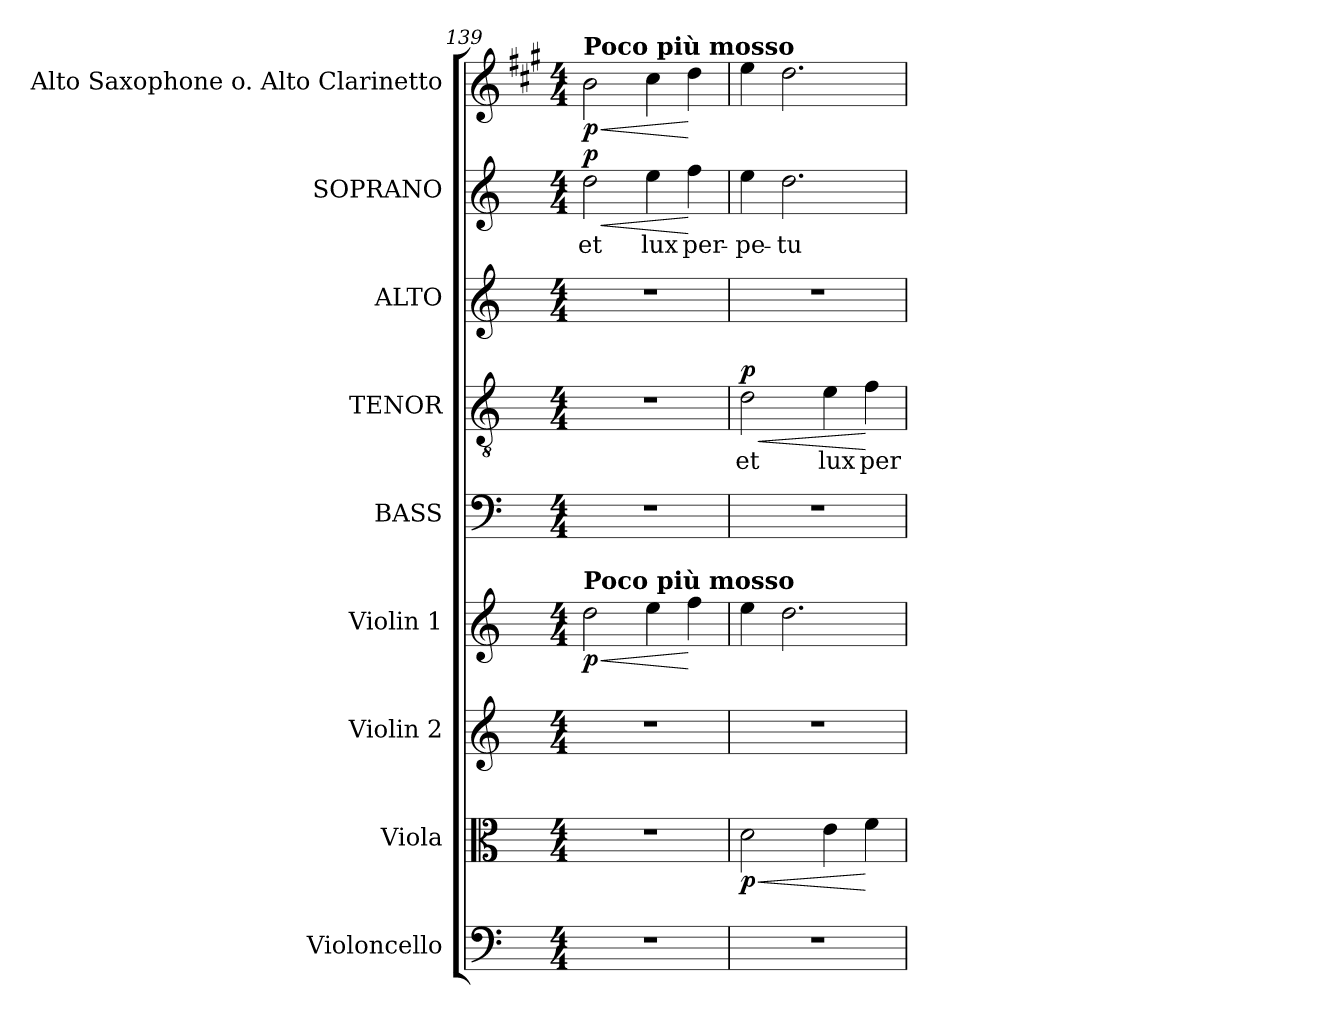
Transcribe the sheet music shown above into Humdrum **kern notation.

**kern	**kern	**dynam	**kern	**kern	**dynam	**kern	**kern	**text	**dynam	**kern	**kern	**text	**dynam	**kern	**dynam
*part9	*part8	*part8	*part7	*part6	*part6	*part5	*part4	*part4	*part4	*part3	*part2	*part2	*part2	*part1	*part1
*staff9	*staff8	*staff8	*staff7	*staff6	*staff6	*staff5	*staff4	*staff4	*staff4	*staff3	*staff2	*staff2	*staff2	*staff1	*staff1
*I"Violoncello	*I"Viola	*	*I"Violin 2	*I"Violin 1	*	*I"BASS	*I"TENOR	*	*	*I"ALTO	*I"SOPRANO	*	*	*I"Alto Saxophone o. Alto Clarinetto	*
*I'Vc.	*I'Vla.	*	*I'Vln. 2	*I'Vln. 1	*	*I'B.	*I'T.	*	*	*I'A.	*I'S.	*	*	*I'Alto Sax. o. Alto Clar.	*
*clefF4	*clefC3	*	*clefG2	*clefG2	*	*clefF4	*clefGv2	*	*	*clefG2	*clefG2	*	*	*clefG2	*
*	*	*	*	*	*	*	*ITrd7c12	*	*	*	*	*	*	*ITrd5c9	*
*k[]	*k[]	*	*k[]	*k[]	*	*k[]	*k[]	*	*	*k[]	*k[]	*	*	*k[]	*
*C:	*C:	*	*C:	*C:	*	*C:	*C:	*	*	*C:	*C:	*	*	*C:	*
*M4/4	*M4/4	*	*M4/4	*M4/4	*	*M4/4	*M4/4	*	*	*M4/4	*M4/4	*	*	*M4/4	*
=139	=139	=139	=139	=139	=139	=139	=139	=139	=139	=139	=139	=139	=139	=139	=139
!	!	!	!	!	!LO:HP:b	!	!	!	!	!	!	!	!	!	!
!	!	!	!	!	!	!	!	!	!	!	!	!	!	!LO:TX:a:B:t=Poco più mosso	!
!	!	!	!	!LO:TX:a:B:t=Poco più mosso	!	!	!	!	!	!	!	!	!	!	!
!	!	!	!	!	!	!	!	!	!	!	!	!LO:LY:b:color=#000000	!LO:HP:b	!	!LO:HP:b
1r	1r	.	1r	2ddi\	< p	1r	1r	.	.	1r	2ddi\	et	< p	2di\	< p
!	!	!	!	!	!	!	!	!	!	!	!	!LO:LY:b:color=#000000	!	!	!
.	.	.	.	4eei\	.	.	.	.	.	.	4eei\	lux	.	4ei\	.
!	!	!	!	!	!	!	!	!	!	!	!	!LO:LY:b:color=#000000	!	!	!
.	.	.	.	4ffi\	[	.	.	.	.	.	4ffi\	per-	[	4fi\	[
=140	=140	=140	=140	=140	=140	=140	=140	=140	=140	=140	=140	=140	=140	=140	=140
!	!	!LO:HP:b	!	!	!	!	!	!	!	!	!	!	!	!	!
!	!	!	!	!	!	!	!	!LO:LY:b:color=#000000	!LO:HP:b	!	!	!	!	!	!
!	!	!	!	!	!	!	!	!	!	!	!	!LO:LY:b:color=#000000	!	!	!
1r	2di\	< p	1r	4eei\	.	1r	2Di\	et	< p	1r	4eei\	-pe-	.	4gi\	.
!	!	!	!	!	!	!	!	!	!	!	!	!LO:LY:b:color=#000000	!	!	!
.	.	.	.	2.ddi\	.	.	.	.	.	.	2.ddi\	-tu-	.	2.fi\	.
!	!	!	!	!	!	!	!	!LO:LY:b:color=#000000	!	!	!	!	!	!	!
.	4ei\	.	.	.	.	.	4Ei\	lux	.	.	.	.	.	.	.
!	!	!	!	!	!	!	!	!LO:LY:b:color=#000000	!	!	!	!	!	!	!
.	4fi\	[	.	.	.	.	4Fi\	per-	[	.	.	.	.	.	.
=	=	=	=	=	=	=	=	=	=	=	=	=	=	=	=
*-	*-	*-	*-	*-	*-	*-	*-	*-	*-	*-	*-	*-	*-	*-	*-
